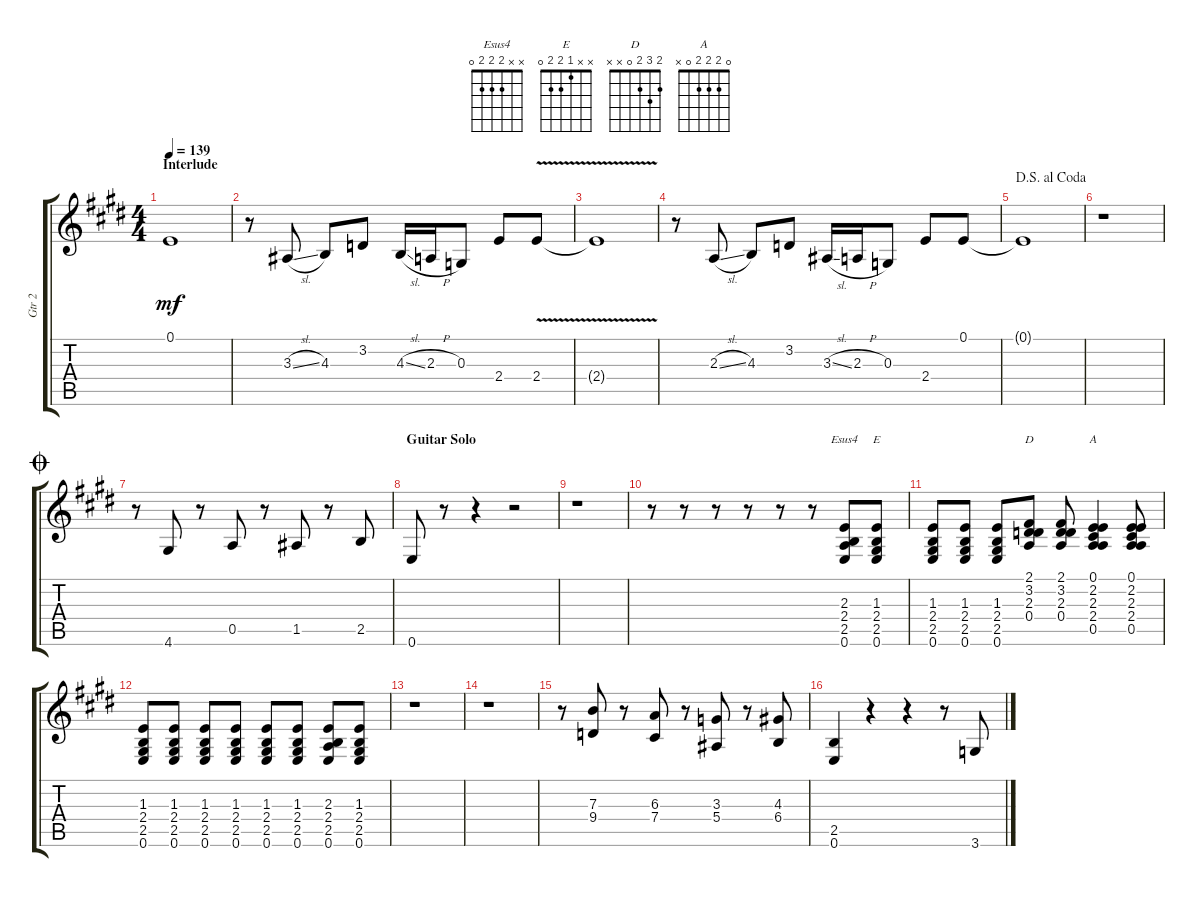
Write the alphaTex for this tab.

\track ("Gtr 2" "Gtr 2") {instrument acousticgrandpiano}
\staff {score tabs}
\tuning (E4 B3 G3 D4 A3 E3) {hide}
\chord ("Esus4" x x 2 2 2 0)
\chord ("E" x x 1 2 2 0)
\chord ("D" 2 3 2 0 x x)
\chord ("A" 0 2 2 2 0 x)
\ts (4 4)
\section ("" "Interlude")
\tempo 139
\clef g2
\ks e
0.1{t}.1{dy mf} |
r.8 3.3{sl}.8 4.3.8 3.2.8 4.3{sl}.16 2.3{h}.16 0.3.8 2.4.8 2.4{v}.8 |
2.4{v t}.1 |
r.8 2.3{sl}.8 4.3.8 3.2.8 3.3{sl}.16 2.3{h}.16 0.3.8 2.4.8 0.1.8 |
\jump dalsegnoalcoda
0.1{t}.1 |
r.1 |
\jump coda
r.8 4.6.8 r.8 0.5.8 r.8 1.5.8 r.8 2.5.8 |
\section ("" "Guitar Solo")
0.6.8 r.8 r.4 r.2 |
r.1 |
r.8 r.8 r.8 r.8 r.8 r.8 (2.3 2.4 2.5 0.6).8{ch "Esus4"} (1.3 2.4 2.5 0.6).8{ch "E"} |
(1.3 2.4 2.5 0.6).8 (1.3 2.4 2.5 0.6).8 (1.3 2.4 2.5 0.6).8 (2.1 3.2 2.3 0.4).8{ch "D"} (2.1 3.2 2.3 0.4).8 (0.1 2.2 2.3 2.4 0.5).4{ch "A"} (0.1 2.2 2.3 2.4 0.5).8 |
(1.3 2.4 2.5 0.6).8 (1.3 2.4 2.5 0.6).8 (1.3 2.4 2.5 0.6).8 (1.3 2.4 2.5 0.6).8 (1.3 2.4 2.5 0.6).8 (1.3 2.4 2.5 0.6).8 (2.3 2.4 2.5 0.6).8 (1.3 2.4 2.5 0.6).8 |
r.1 |
r.1 |
r.8 (7.3 9.4).8 r.8 (6.3 7.4).8 r.8 (3.3 5.4).8 r.8 (4.3 6.4).8 |
(2.5 0.6).4 r.4 r.4 r.8 3.6.8
